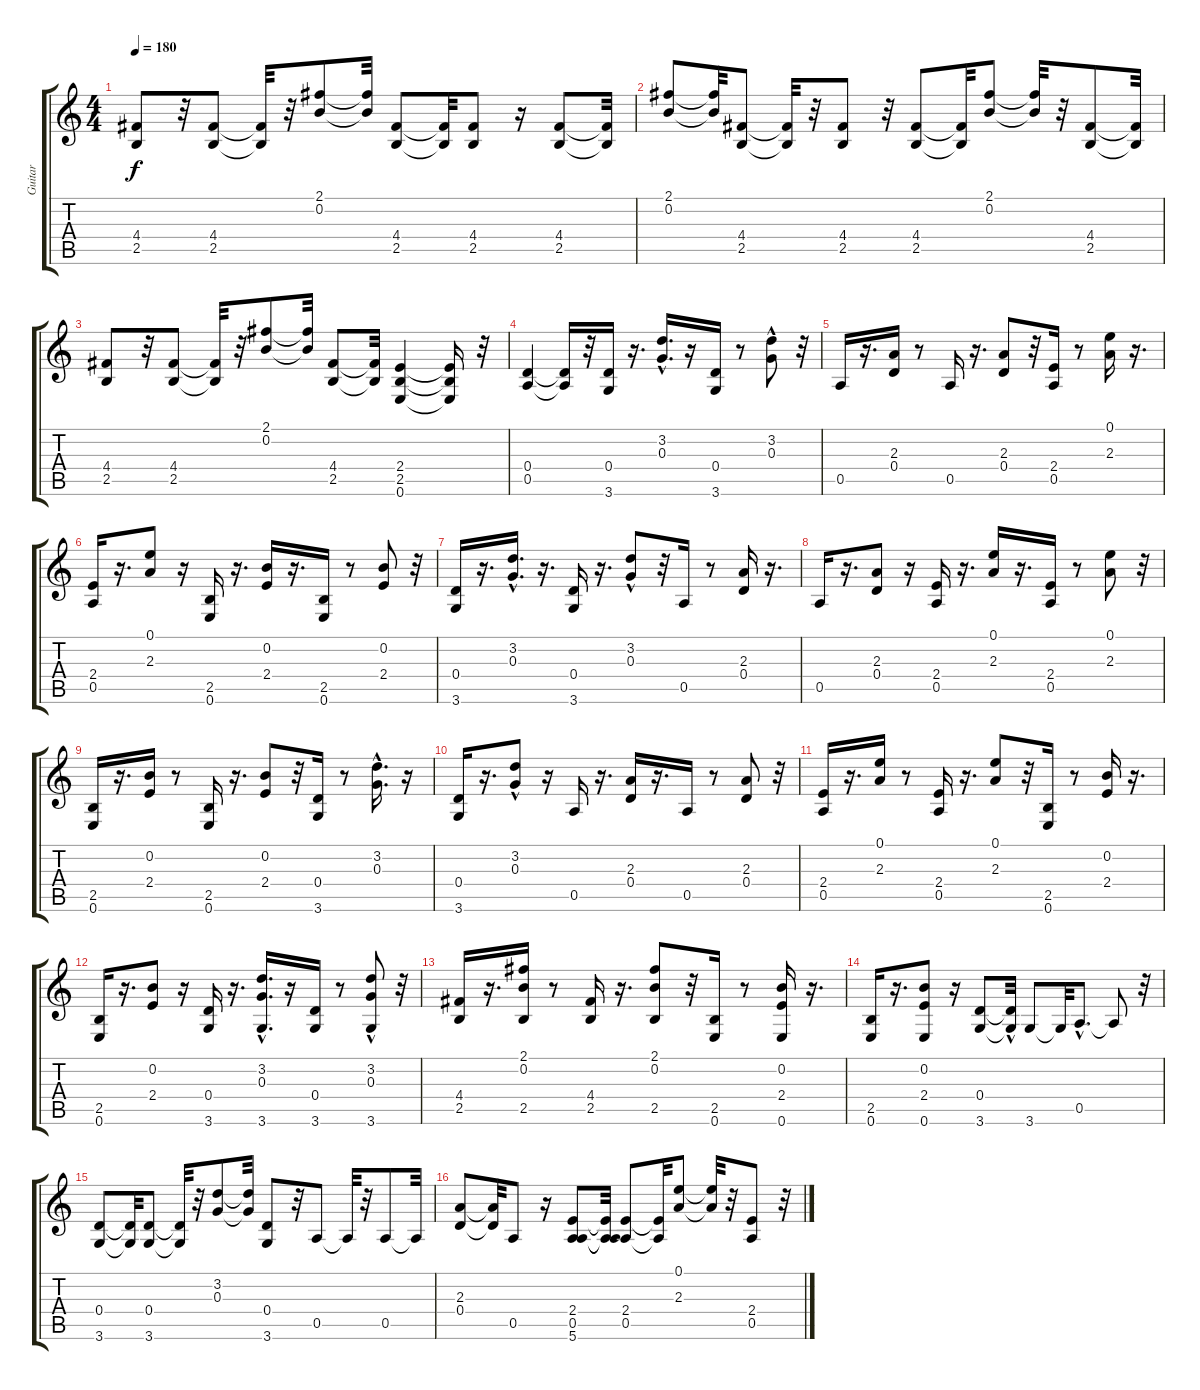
\track ("Guitar" "Guitar") {instrument distortionguitar}
\staff {score tabs}
\tuning (E4 B3 G3 D3 A2 E2) {hide}
\ts (4 4)
\tempo 180
\clef g2
\ks c
(4.4 2.5).8{dy f} r.32 (4.4 2.5).8 (4.4{t} 2.5{t}).32 r.32 (2.1 0.2).8 (2.1{t} 0.2{t}).32 (4.4 2.5).8 (4.4{t} 2.5{t}).32 (4.4 2.5).8 r.16 (4.4 2.5).8 (4.4{t} 2.5{t}).32 |
(2.1 0.2).8 (2.1{t} 0.2{t}).32 (4.4 2.5).8 (4.4{t} 2.5{t}).32 r.32 (4.4 2.5).8 r.32 (4.4 2.5).8 (4.4{t} 2.5{t}).32 (2.1 0.2).8 (2.1{t} 0.2{t}).32 r.32 (4.4 2.5).8 (4.4{t} 2.5{t}).32 |
(4.4 2.5).8 r.32 (4.4 2.5).8 (4.4{t} 2.5{t}).32 r.32 (2.1 0.2).8 (2.1{t} 0.2{t}).32 (4.4 2.5).8 (4.4{t} 2.5{t}).32 (2.4 2.5 0.6).4 (2.4{t} 2.5{t} 0.6{t}).16 r.32 |
(0.4 0.5).4 (0.4{t} 0.5{t}).16 r.32 (0.4 3.6).16 r.16{d} (3.2 0.3{hac}).16{d} r.16 (0.4 3.6).16 r.8 (3.2 0.3{hac}).8 r.32 |
0.5.16 r.16{d} (2.3 0.4).16 r.8 0.5.16 r.16{d} (2.3 0.4).8 r.32 (2.4 0.5).16 r.8 (0.1 2.3).16 r.16{d} |
(2.4 0.5).16 r.16{d} (0.1 2.3).8 r.16 (2.5 0.6).16 r.16{d} (0.2 2.4).16 r.16{d} (2.5 0.6).16 r.8 (0.2 2.4).8 r.32 |
(0.4 3.6).16 r.16{d} (3.2 0.3{hac}).16{d} r.16{d} (0.4 3.6).16 r.16{d} (3.2 0.3{hac}).8 r.32 0.5.16 r.8 (2.3 0.4).16 r.16{d} |
0.5.16 r.16{d} (2.3 0.4).8 r.16 (2.4 0.5).16 r.16{d} (0.1 2.3).16 r.16{d} (2.4 0.5).16 r.8 (0.1 2.3).8 r.32 |
(2.5 0.6).16 r.16{d} (0.2 2.4).16 r.8 (2.5 0.6).16 r.16{d} (0.2 2.4).8 r.32 (0.4 3.6).16 r.8 (3.2 0.3{hac}).16{d} r.16 |
(0.4 3.6).16 r.16{d} (3.2 0.3{hac}).8 r.16 0.5.16 r.16{d} (2.3 0.4).16 r.16{d} 0.5.16 r.8 (2.3 0.4).8 r.32 |
(2.4 0.5).16 r.16{d} (0.1 2.3).16 r.8 (2.4 0.5).16 r.16{d} (0.1 2.3).8 r.32 (2.5 0.6).16 r.8 (0.2 2.4).16 r.16{d} |
(2.5 0.6).16 r.16{d} (0.2 2.4).8 r.16 (0.4 3.6).16 r.16{d} (3.2 0.3{hac} 3.6).16{d} r.16 (0.4 3.6).16 r.8 (3.2 0.3{hac} 3.6).8 r.32 |
(4.4 2.5).16 r.16{d} (2.1 0.2 2.5).16 r.8 (4.4 2.5).16 r.16{d} (2.1 0.2 2.5).8 r.32 (2.5 0.6).16 r.8 (0.2 2.4 0.6).16 r.16{d} |
(2.5 0.6).16 r.16{d} (0.2 2.4 0.6).8 r.16 (0.4 3.6).8 (0.4{hac t} 3.6{t}).32 3.6.8 3.6{t}.32 0.5{hac}.8{d} 0.5{t}.8 r.32 |
(0.4 3.6).8 (0.4{t} 3.6{t}).32 (0.4 3.6).8 (0.4{t} 3.6{t}).32 r.32 (3.2 0.3).8 (3.2{t} 0.3{t}).32 (0.4 3.6).8 r.32 0.5.8 0.5{t}.32 r.32 0.5.8 0.5{t}.32 |
(2.3 0.4).8 (2.3{t} 0.4{t}).32 0.5.8 r.16 (2.4 0.5 5.6).8 (2.4{t} 0.5{t} 5.6{t}).32 (2.4 0.5).8 (2.4{t} 0.5{t}).32 (0.1 2.3).8 (0.1{t} 2.3{t}).32 r.32 (2.4 0.5).8 r.32
